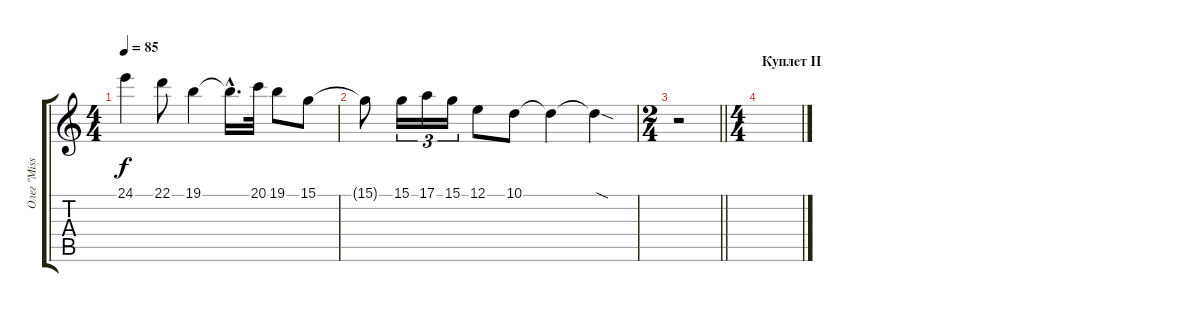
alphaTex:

\track ("Олег \"Mission\" Мишин" "Олег \"Miss") {instrument flute}
\staff {score tabs}
\tuning (E4 B3 G3 D3 A2 E2) {hide}
\ts (4 4)
\tempo 85
\clef g2
\ks c
24.1{t}.4{dy f} 22.1.8 19.1.4 19.1{hac t}.16{d} 20.1.32 19.1.8 15.1.8 |
15.1{t}.8 15.1.16{tu (3 2)} 17.1.16{tu (3 2)} 15.1.16{tu (3 2)} 12.1.8 10.1.8 10.1{t}.4 10.1{sod t}.4 |
\ts (2 4)
\barLineRight lightlight
r.2 |
\ts (4 4)
\section ("" "Куплет II")
